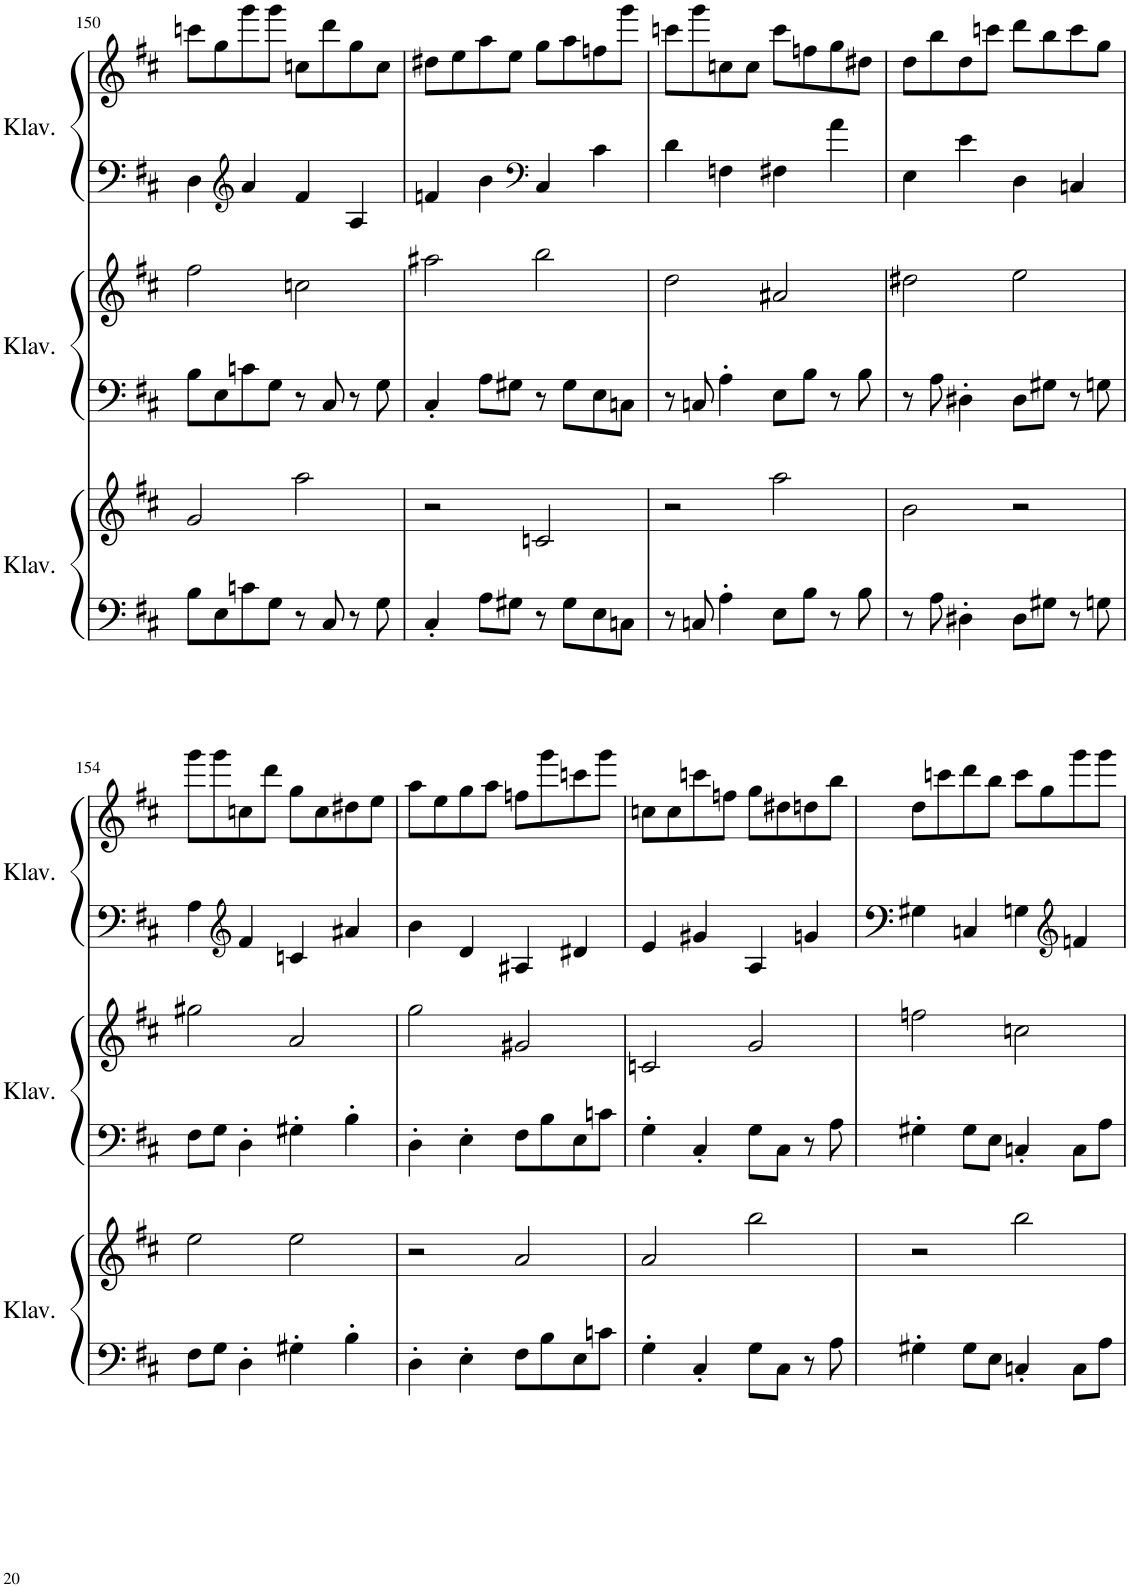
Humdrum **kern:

**kern	**kern	**kern	**kern	**kern	**kern
*part3	*part3	*part2	*part2	*part1	*part1
*staff6	*staff5	*staff4	*staff3	*staff2	*staff1
*I"Klavier	*	*I"Klavier	*	*I"Klavier	*
*I'Klav.	*	*I'Klav.	*	*I'Klav.	*
!!LO:PB:g=z
*clefG2	*clefG2	*clefG2	*clefG2	*clefF4	*clefG2
*k[f#c#]	*k[f#c#]	*k[f#c#]	*k[f#c#]	*k[f#c#]	*k[f#c#]
*M4/4	*M4/4	*M4/4	*M4/4	*M4/4	*M4/4
=150	=150	=150	=150	=150	=150
8B\L	2g/	8B\L	2ff#\	4D\	8cccn\L
8E\	.	8E\	.	.	8gg\
*	*	*	*	*clefG2	*
8cn\	.	8cn\	.	4a/	8ggg\
8G\J	.	8G\J	.	.	8ggg\J
8r	2aa\	8r	2ccn\	4f#/	8ccn\L
8C#/	.	8C#/	.	.	8ddd\
8r	.	8r	.	4A/	8gg\
8G\	.	8G\	.	.	8cc\J
=151	=151	=151	=151	=151	=151
4C#'/	2r	4C#'/	2aa#X\	4fn/	8dd#X\L
.	.	.	.	.	8ee\
8A\L	.	8A\L	.	4b\	8aa\
8G#X\J	.	8G#X\J	.	.	8ee\J
*	*	*	*	*clefF4	*
8r	2cn/	8r	2bb\	4C#/	8gg\L
8G#\L	.	8G#\L	.	.	8aa\
8E\	.	8E\	.	4c#\	8ffn\
8Cn\J	.	8Cn\J	.	.	8ggg\J
=152	=152	=152	=152	=152	=152
8r	2r	8r	2dd\	4d\	8cccn\L
8Cn/	.	8Cn/	.	.	8ggg\
4A'\	.	4A'\	.	4Fn\	8ccn\
.	.	.	.	.	8cc\J
8E\L	2aa\	8E\L	2a#X/	4F#X\	8ccc\L
8B\J	.	8B\J	.	.	8ffn\
8r	.	8r	.	4a\	8gg\
8B\	.	8B\	.	.	8dd#X\J
=153	=153	=153	=153	=153	=153
8r	2b\	8r	2dd#X\	4E\	8dd\L
8A\	.	8A\	.	.	8bb\
4D#X'\	.	4D#X'\	.	4e\	8dd\
.	.	.	.	.	8cccn\J
8D#\L	2r	8D#\L	2ee\	4D\	8ddd\L
8G#X\J	.	8G#X\J	.	.	8bb\
8r	.	8r	.	4Cn/	8ccc\
8Gn\	.	8Gn\	.	.	8gg\J
!!LO:LB:g=z
=154	=154	=154	=154	=154	=154
8F#\L	2ee\	8F#\L	2gg#X\	4A\	8ggg\L
8G\J	.	8G\J	.	.	8ggg\
*	*	*	*	*clefG2	*
4D'\	.	4D'\	.	4f#/	8ccn\
.	.	.	.	.	8ddd\J
4G#X'\	2ee\	4G#X'\	2a/	4cn/	8gg\L
.	.	.	.	.	8cc\
4B'\	.	4B'\	.	4a#X/	8dd#X\
.	.	.	.	.	8ee\J
=155	=155	=155	=155	=155	=155
4D'\	2r	4D'\	2gg\	4b\	8aa\L
.	.	.	.	.	8ee\
4E'\	.	4E'\	.	4d/	8gg\
.	.	.	.	.	8aa\J
8F#\L	2a/	8F#\L	2g#X/	4A#X/	8ffn\L
8B\	.	8B\	.	.	8ggg\
8E\	.	8E\	.	4d#X/	8cccn\
8cn\J	.	8cn\J	.	.	8ggg\J
=156	=156	=156	=156	=156	=156
4G'\	2a/	4G'\	2cn/	4e/	8ccn\L
.	.	.	.	.	8cc\
4C#'/	.	4C#'/	.	4g#X/	8cccn\
.	.	.	.	.	8ffn\J
8G\L	2bb\	8G\L	2g/	4A/	8gg\L
8C#\J	.	8C#\J	.	.	8dd#X\
8r	.	8r	.	4gn/	8ddn\
8A\	.	8A\	.	.	8bb\J
=157	=157	=157	=157	=157	=157
4G#X'\	2r	4G#X'\	2ffn\	4G#X\	8dd\L
.	.	.	.	.	8cccn\
8G#\L	.	8G#\L	.	4Cn/	8ddd\
8E\J	.	8E\J	.	.	8bb\J
4Cn'/	2bb\	4Cn'/	2ccn\	4Gn\	8ccc\L
.	.	.	.	.	8gg\
*	*	*	*	*clefG2	*
8C\L	.	8C\L	.	4fn/	8ggg\
8A\J	.	8A\J	.	.	8ggg\J
=	=	=	=	=	=
*-	*-	*-	*-	*-	*-
